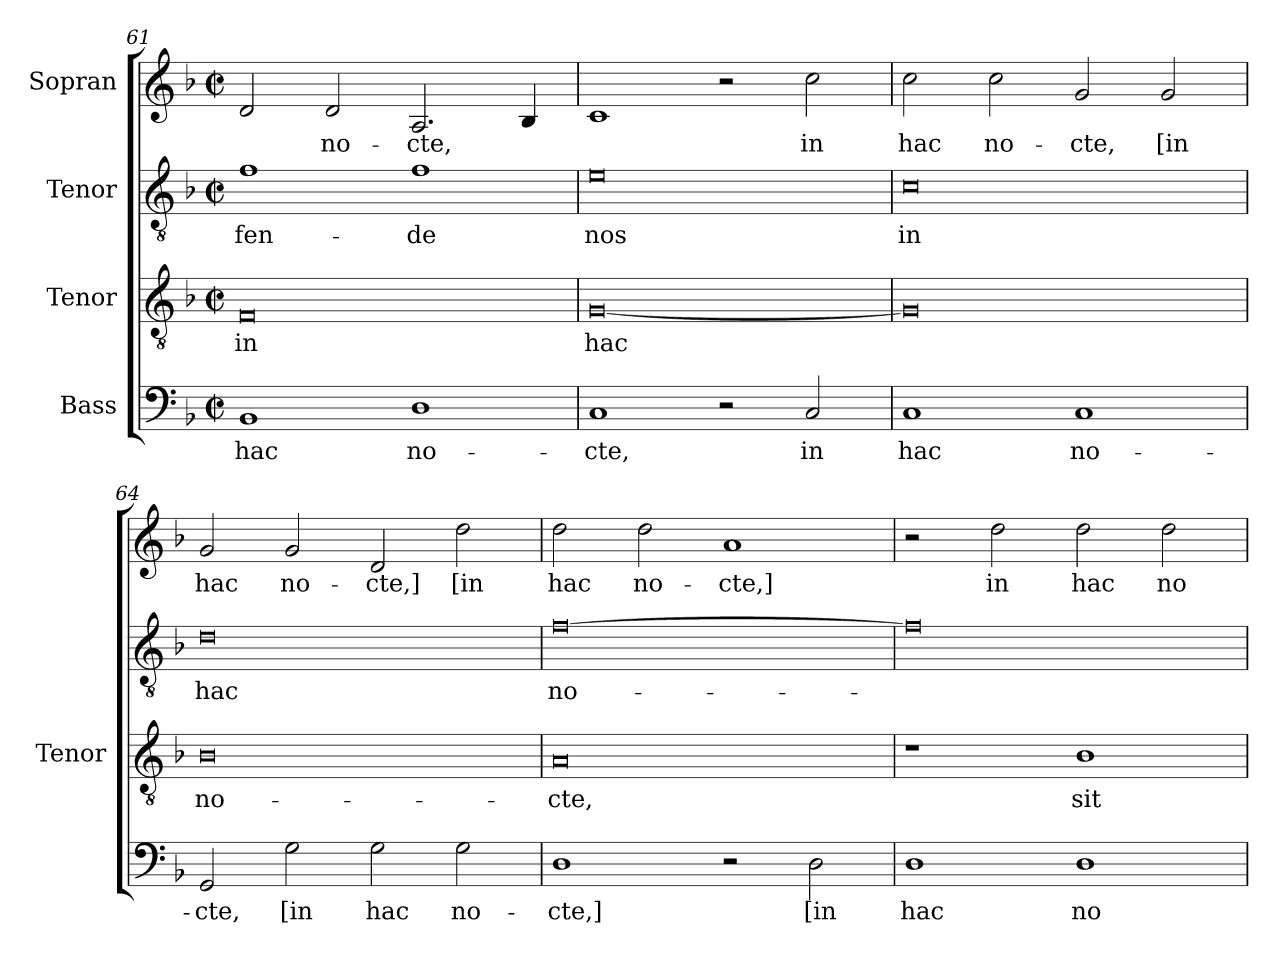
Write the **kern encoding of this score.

**kern	**text	**kern	**text	**kern	**text	**kern	**text
*part4	*part4	*part3	*part3	*part2	*part2	*part1	*part1
*staff4	*staff4	*staff3	*staff3	*staff2	*staff2	*staff1	*staff1
*I"Bass	*	*I"Tenor	*	*I"Tenor	*	*I"Sopran	*
*	*	*I'Tenor	*	*	*	*	*
*clefF4	*	*clefGv2	*	*clefGv2	*	*clefG2	*
*	*	*ITrd7c12	*	*ITrd7c12	*	*	*
*k[b-]	*	*k[b-]	*	*k[b-]	*	*k[b-]	*
*F:	*	*F:	*	*F:	*	*F:	*
*M2/2	*	*M2/2	*	*M2/2	*	*M2/2	*
*met(c|)	*	*met(c|)	*	*met(c|)	*	*met(c|)	*
=61	=61	=61	=61	=61	=61	=61	=61
!	!LO:LY:b:color=#000000	!	!	!	!	!	!
!	!	!	!LO:LY:b:color=#000000	!	!	!	!
!	!	!	!	!	!LO:LY:b:color=#000000	!	!
1BB-i	hac	0FFi	in	1Fi	-fen-	2di/	.
!	!	!	!	!	!	!	!LO:LY:b:color=#000000
.	.	.	.	.	.	2di/	no-
!	!LO:LY:b:color=#000000	!	!	!	!	!	!
!	!	!	!	!	!LO:LY:b:color=#000000	!	!
!	!	!	!	!	!	!	!LO:LY:b:color=#000000
1Di	no-	.	.	1Fi	-de	2.Ai/	-cte,
.	.	.	.	.	.	4B-i/	.
!!LO:LB:g=z
=62	=62	=62	=62	=62	=62	=62	=62
!	!LO:LY:b:color=#000000	!	!	!	!	!	!
!	!	!	!LO:LY:b:color=#000000	!	!	!	!
!	!	!	!	!	!LO:LY:b:color=#000000	!	!
1Ci	-cte,	[<0GGi	hac	0Ei	nos	1ci	.
2r	.	.	.	.	.	2r	.
!	!LO:LY:b:color=#000000	!	!	!	!	!	!
!	!	!	!	!	!	!	!LO:LY:b:color=#000000
2Ci/	in	.	.	.	.	2cci\	in
=63	=63	=63	=63	=63	=63	=63	=63
!	!LO:LY:b:color=#000000	!	!	!	!	!	!
!	!	!	!	!	!LO:LY:b:color=#000000	!	!
!	!	!	!	!	!	!	!LO:LY:b:color=#000000
1Ci	hac	0GGi]	.	0Ci	in	2cci\	hac
!	!	!	!	!	!	!	!LO:LY:b:color=#000000
.	.	.	.	.	.	2cci\	no-
!	!LO:LY:b:color=#000000	!	!	!	!	!	!
!	!	!	!	!	!	!	!LO:LY:b:color=#000000
1Ci	no-	.	.	.	.	2gi/	-cte,
!	!	!	!	!	!	!	!LO:LY:b:color=#000000
.	.	.	.	.	.	2gi/	[in
=64	=64	=64	=64	=64	=64	=64	=64
!	!LO:LY:b:color=#000000	!	!	!	!	!	!
!	!	!	!LO:LY:b:color=#000000	!	!	!	!
!	!	!	!	!	!LO:LY:b:color=#000000	!	!
!	!	!	!	!	!	!	!LO:LY:b:color=#000000
2GGi/	-cte,	0BB-i	no-	0Di	hac	2gi/	hac
!	!LO:LY:b:color=#000000	!	!	!	!	!	!
!	!	!	!	!	!	!	!LO:LY:b:color=#000000
2Gi\	[in	.	.	.	.	2gi/	no-
!	!LO:LY:b:color=#000000	!	!	!	!	!	!
!	!	!	!	!	!	!	!LO:LY:b:color=#000000
2Gi\	hac	.	.	.	.	2di/	-cte,]
!	!LO:LY:b:color=#000000	!	!	!	!	!	!
!	!	!	!	!	!	!	!LO:LY:b:color=#000000
2Gi\	no-	.	.	.	.	2ddi\	[in
=65	=65	=65	=65	=65	=65	=65	=65
!	!LO:LY:b:color=#000000	!	!	!	!	!	!
!	!	!	!LO:LY:b:color=#000000	!	!	!	!
!	!	!	!	!	!LO:LY:b:color=#000000	!	!
!	!	!	!	!	!	!	!LO:LY:b:color=#000000
1Di	-cte,]	0AAi	-cte,	[>0Fi	no-	2ddi\	hac
!	!	!	!	!	!	!	!LO:LY:b:color=#000000
.	.	.	.	.	.	2ddi\	no-
!	!	!	!	!	!	!	!LO:LY:b:color=#000000
2r	.	.	.	.	.	1ai	-cte,]
!	!LO:LY:b:color=#000000	!	!	!	!	!	!
2Di\	[in	.	.	.	.	.	.
=66	=66	=66	=66	=66	=66	=66	=66
!	!LO:LY:b:color=#000000	!	!	!	!	!	!
1Di	hac	1r	.	0Fi]	.	2r	.
!	!	!	!	!	!	!	!LO:LY:b:color=#000000
.	.	.	.	.	.	2ddi\	in
!	!LO:LY:b:color=#000000	!	!	!	!	!	!
!	!	!	!LO:LY:b:color=#000000	!	!	!	!
!	!	!	!	!	!	!	!LO:LY:b:color=#000000
1Di	no-	1BB-i	sit	.	.	2ddi\	hac
!	!	!	!	!	!	!	!LO:LY:b:color=#000000
.	.	.	.	.	.	2ddi\	no-
=	=	=	=	=	=	=	=
*-	*-	*-	*-	*-	*-	*-	*-
